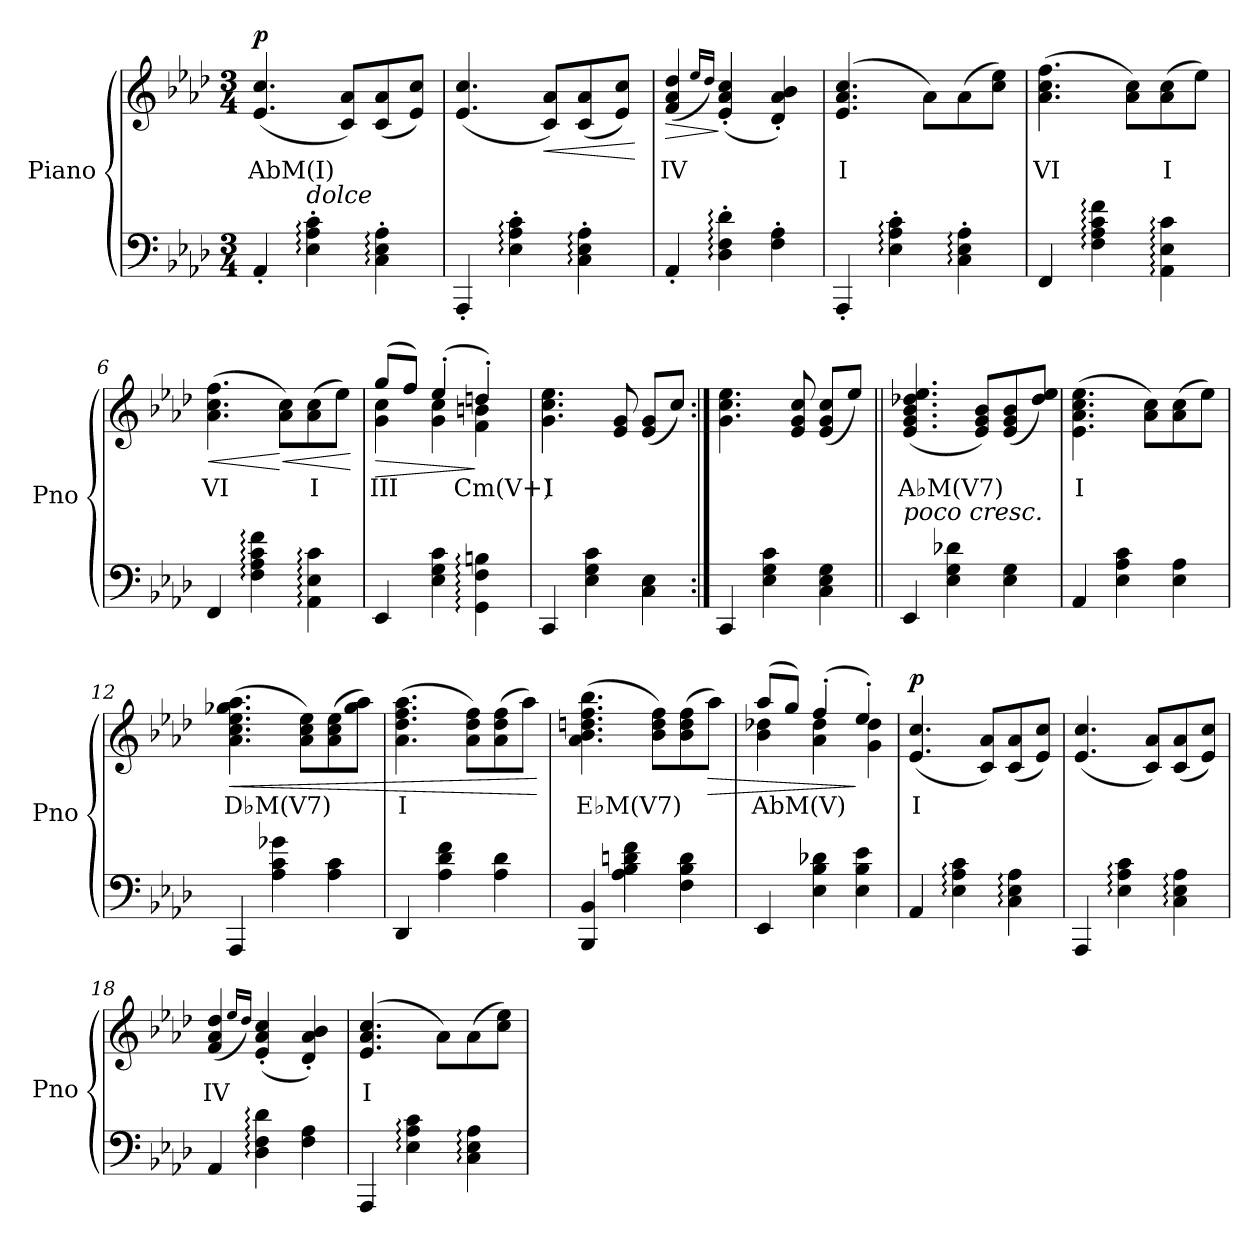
**kern	**kern	**text	**dynam
*part1	*part1	*part1	*part1
*staff2	*staff1	*staff1	*staff1/2
*I"Piano	*	*	*
*I'Pno	*	*	*
*clefF4	*clefG2	*	*
*k[b-e-a-d-]	*k[b-e-a-d-]	*	*
*M3/4	*M3/4	*	*
=1	=1	=1	=1
!	!	!LO:LY:b	!LO:DY:b
4AA-'/	(<4.e-/ 4.cc/	AbM(I)	p
!LO:TX:a:i:t=dolce	!	!	!
4E-\:' 4A-\:' 4c\:'	.	.	.
.	8c/ 8a-/L)	.	.
4C\:' 4E-\:' 4A-\:'	(<8c/ 8a-/	.	.
.	8e-/ 8cc/J)	.	.
=2	=2	=2	=2
4AAA-'/	(<4.e-/ 4.cc/	.	.
4E-\:' 4A-\:' 4c\:'	.	.	.
!	!	!	!LO:HP:b
.	8c/ 8a-/L)	.	<
4C\:' 4E-\:' 4A-\:'	(<8c/ 8a-/	.	.
.	8e-/ 8cc/J)	.	.
.	.	.	[
=3	=3	=3	=3
!	!	!LO:LY:b	!LO:HP:b
4AA-'/	(>4f/ 4a-/ 4dd-/	IV	>
.	16qee-/LL	.	.
.	16qdd-/JJ)	.	.
4D-\:' 4F\:' 4d-\:'	(<4e-/' 4a-/' 4cc/'	.	]
4F\' 4A-\'	4d-/' 4a-/' 4b-/')	.	.
=4	=4	=4	=4
!	!	!LO:LY:b	!
4AAA-'/	(>4.e-/ 4.a-/ 4.cc/	I	.
4E-\:' 4A-\:' 4c\:'	.	.	.
.	8a-\L)	.	.
4C\:' 4E-\:' 4A-\:'	(>8a-\	.	.
.	8cc\ 8ee-\J)	.	.
=5	=5	=5	=5
!	!	!LO:LY:b	!
4FF/	(>4.a-\ 4.cc\ 4.ff\	VI	.
4F\: 4A-\: 4c\: 4f\:	.	.	.
.	8a-\ 8cc\L)	.	.
!	!	!LO:LY:b	!
4AA-\: 4E-\: 4c\:	(>8a-\ 8cc\	I	.
.	8ee-\J)	.	.
=6	=6	=6	=6
!	!	!LO:LY:b	!LO:HP:b
4FF/	(>4.a-\ 4.cc\ 4.ff\	VI	<
4F\: 4A-\: 4c\: 4f\:	.	.	.
!	!	!	!LO:HP:n=1:b
.	8a-\ 8cc\L)	.	[ <
!	!	!LO:LY:b	!
4AA-\: 4E-\: 4c\:	(>8a-\ 8cc\	I	.
.	8ee-\J)	.	.
.	.	.	[
!!LO:LB:g=z
=7	=7	=7	=7
!	!	!LO:LY:b	!LO:HP:b
*	*^	*	*
4EE-/	(>8gg/L	4g\ 4cc\	III	>
.	8ff/J)	.	.	.
4E-\ 4G\ 4c\	(>4ee-'/	4g\ 4cc\	.	.
!	!	!	!LO:LY:b	!
4GG\: 4F\: 4Bn\:	4ddn'/)	4f\ 4bn\	Cm(V+)	]
=8	=8	=8	=8	=8
!	!	!	!LO:LY:b	!
*	*v	*v	*	*
4CC/	4.g\ 4.cc\ 4.ee-\	I	.
4E-\ 4G\ 4c\	.	.	.
.	8e-/ 8g/	.	.
4C\ 4E-\	(<8e-/ 8g/L	.	.
.	8cc/J)	.	.
=9:|!	=9:|!	=9:|!	=9:|!
4CC/	4.g\ 4.cc\ 4.ee-\	.	.
4E-\ 4G\ 4c\	.	.	.
.	8e-/ 8g/ 8cc/	.	.
4C\ 4E-\ 4G\	(<8e-/ 8g/ 8cc/L	.	.
.	8ee-/J)	.	.
=10||	=10||	=10||	=10||
!LO:TX:a:i:t=poco cresc.	!	!	!
!	!	!LO:LY:b	!
4EE-/	(>4.e-/ 4.g/ 4.b-/ 4.dd-X/ 4.ee-/	A♭M(V7)	.
4E-\ 4G\ 4d-X\	.	.	.
.	8e-/ 8g/ 8b-/L)	.	.
4E-\ 4G\	(<8e-/ 8g/ 8b-/	.	.
.	8dd-/ 8ee-/J)	.	.
=11	=11	=11	=11
!	!	!LO:LY:b	!
4AA-/	(>4.e-\ 4.a-\ 4.cc\ 4.ee-\	I	.
4E-\ 4A-\ 4c\	.	.	.
.	8a-\ 8cc\L)	.	.
4E-\ 4A-\	(>8a-\ 8cc\	.	.
.	8ee-\J)	.	.
=12	=12	=12	=12
!	!	!LO:LY:b	!LO:HP:b
4AAA-/	(>4.a-\ 4.cc\ 4.ee-\ 4.gg-X\ 4.aa-\	D♭M(V7)	<
4A-\ 4c\ 4g-X\	.	.	.
.	8a-\ 8cc\ 8ee-\L)	.	.
4A-\ 4c\	(>8a-\ 8cc\ 8ee-\	.	.
.	8gg-\ 8aa-\J)	.	.
!!LO:LB:g=z
=13	=13	=13	=13
!	!	!LO:LY:b	!
4DD-/	(>4.a-\ 4.dd-\ 4.ff\ 4.aa-\	I	.
4A-\ 4d-\ 4f\	.	.	.
.	8a-\ 8dd-\ 8ff\L)	.	.
4A-\ 4d-\	(>8a-\ 8dd-\ 8ff\	.	.
.	8aa-\J)	.	.
.	.	.	[
!!LO:LB:g=z
=14	=14	=14	=14
!	!	!LO:LY:b	!
4BBB-/ 4BB-/	(>4.a-\ 4.b-\ 4.ddn\ 4.ff\ 4.bb-\	E♭M(V7)	.
4A-\ 4B-\ 4dn\ 4f\	.	.	.
.	8b-\ 8dd\ 8ff\L)	.	.
4F\ 4B-\ 4d\	(>8b-\ 8dd\ 8ff\	.	.
!	!	!	!LO:HP:b
.	8aa-\J)	.	>
=15	=15	=15	=15
!	!	!LO:LY:b	!
*	*^	*	*
4EE-/	(>8aa-/L	4b-\ 4dd-X\	AbM(V)	.
.	8gg/J)	.	.	.
4E-\ 4B-\ 4d-X\	(>4ff'/	4a-\ 4dd-\	.	.
4E-\ 4B-\ 4e-\	4ee-'/)	4g\ 4dd-\	.	]
=16	=16	=16	=16	=16
!	!	!	!LO:LY:b	!LO:DY:b
*	*v	*v	*	*
4AA-/	(<4.e-/ 4.cc/	I	p
4E-\: 4A-\: 4c\:	.	.	.
.	8c/ 8a-/L)	.	.
4C\: 4E-\: 4A-\:	(<8c/ 8a-/	.	.
.	8e-/ 8cc/J)	.	.
=17	=17	=17	=17
4AAA-/	(<4.e-/ 4.cc/	.	.
4E-\: 4A-\: 4c\:	.	.	.
.	8c/ 8a-/L)	.	.
4C\: 4E-\: 4A-\:	(<8c/ 8a-/	.	.
.	8e-/ 8cc/J)	.	.
=18	=18	=18	=18
!	!	!LO:LY:b	!
4AA-/	(>4f/ 4a-/ 4dd-/	IV	.
.	16qee-/LL	.	.
.	16qdd-/JJ)	.	.
4D-\: 4F\: 4d-\:	(<4e-/' 4a-/' 4cc/'	.	.
4F\ 4A-\	4d-/' 4a-/' 4b-/')	.	.
=19	=19	=19	=19
!	!	!LO:LY:b	!
4AAA-/	(>4.e-/ 4.a-/ 4.cc/	I	.
4E-\: 4A-\: 4c\:	.	.	.
.	8a-\L)	.	.
4C\: 4E-\: 4A-\:	(>8a-\	.	.
.	8cc\ 8ee-\J)	.	.
=	=	=	=
*-	*-	*-	*-
